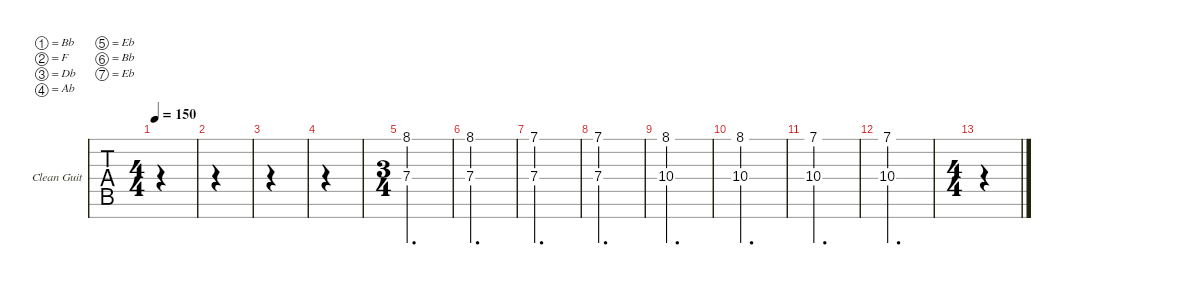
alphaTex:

\defaultSystemsLayout 4
\hideDynamics
\bracketExtendMode nobrackets
\firstSystemTrackNameOrientation horizontal
\track ("Clean Guitar R" "Clean Guit") {instrument electricguitarclean}
\staff {tabs}
\tuning (Bb3 F3 Db3 Ab2 Eb2 Bb1 Eb1)
\ts (4 4)
\tempo 150
\clef g2
\ks c
|
|
|
|
\ts (3 4)
\beaming (8 2 2 2)
(7.4{acc #} 8.1{acc #}).2{d} |
(7.4{acc #} 8.1{acc #}).2{d} |
(7.4{acc #} 7.1).2{d} |
(7.4{acc #} 7.1).2{d} |
(10.4{acc #} 8.1{acc #}).2{d} |
(10.4{acc #} 8.1{acc #}).2{d} |
(10.4{acc #} 7.1).2{d} |
(10.4{acc #} 7.1).2{d} |
\ts (4 4)
\beaming (8 2 2 2 2)
